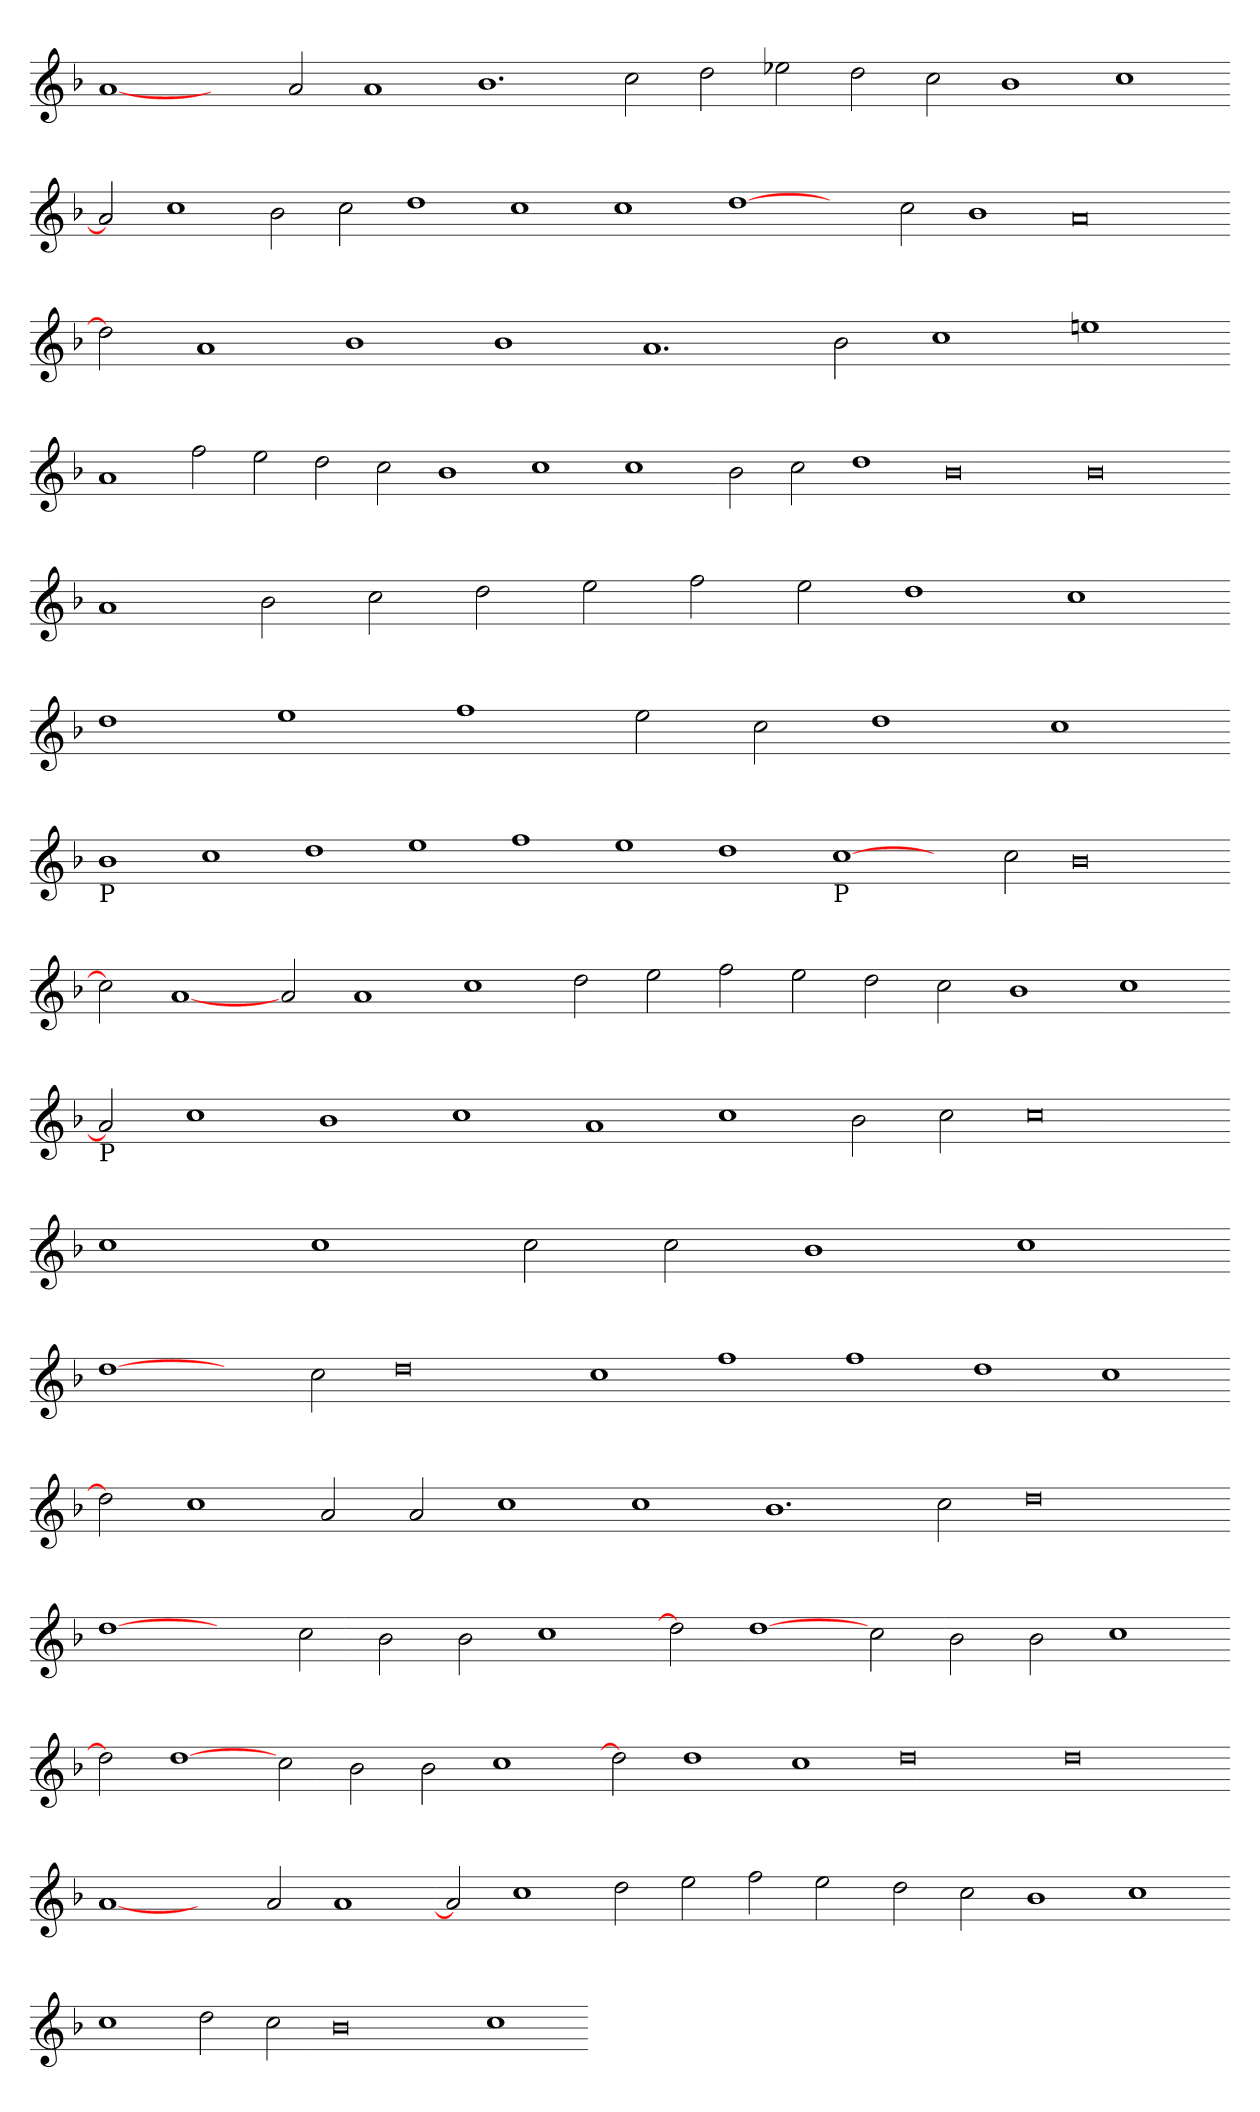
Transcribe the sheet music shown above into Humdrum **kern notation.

**kern
*part1
*staff1
*clefG2
*k[b-]
=
[1a
2ryy
2a
1a
1.b-
2cc
2dd
2ee-X
2dd
2cc
1b-
1cc
=-
2a]
1cc
2b-
2cc
1dd
1cc
1cc
=-
[1dd
2ryy
2cc
1b-
0a
=-
2dd]
1a
1b-
1b-
1.a
2b-
1cc
1een
=-
1a
2ff
2ee
2dd
2cc
1b-
1cc
1cc
=-
2b-
2cc
1dd
0b-
0b-
=-
1a
2b-
2cc
2dd
2ee
2ff
2ee
1dd
1cc
=-
1dd
1ee
1ff
2ee
2cc
1dd
1cc
=-
!LO:TX:b:t=P
1b-
1cc
1dd
1ee
1ff
1ee
1dd
=-
!LO:TX:b:t=P
[1cc
2ryy
2cc
0b-
=-
2cc]
[1a
2a
1a
1cc
2dd
2ee
2ff
2ee
2dd
2cc
1b-
1cc
=-
!LO:TX:b:t=P
2a]
1cc
1b-
1cc
1a
1cc
2b-
2cc
0cc
=-
1cc
1cc
2cc
2cc
1b-
1cc
=-
[1dd
2ryy
2cc
0dd
1cc
1ff
1ff
1dd
1cc
=-
2dd]
1cc
2a
2a
1cc
1cc
1.b-
2cc
0dd
=-
[1dd
2ryy
2cc
2b-
2b-
1cc
=-
2dd]
[1dd
2cc
2b-
2b-
1cc
=-
2dd]
[1dd
2cc
2b-
2b-
1cc
=-
2dd]
1dd
1cc
0dd
0dd
=-
[1a
2ryy
2a
1a
=-
2a]
1cc
2dd
2ee
2ff
2ee
=-
2dd
2cc
1b-
1cc
=-
1cc
2dd
2cc
0b-
1cc
=-
*-
